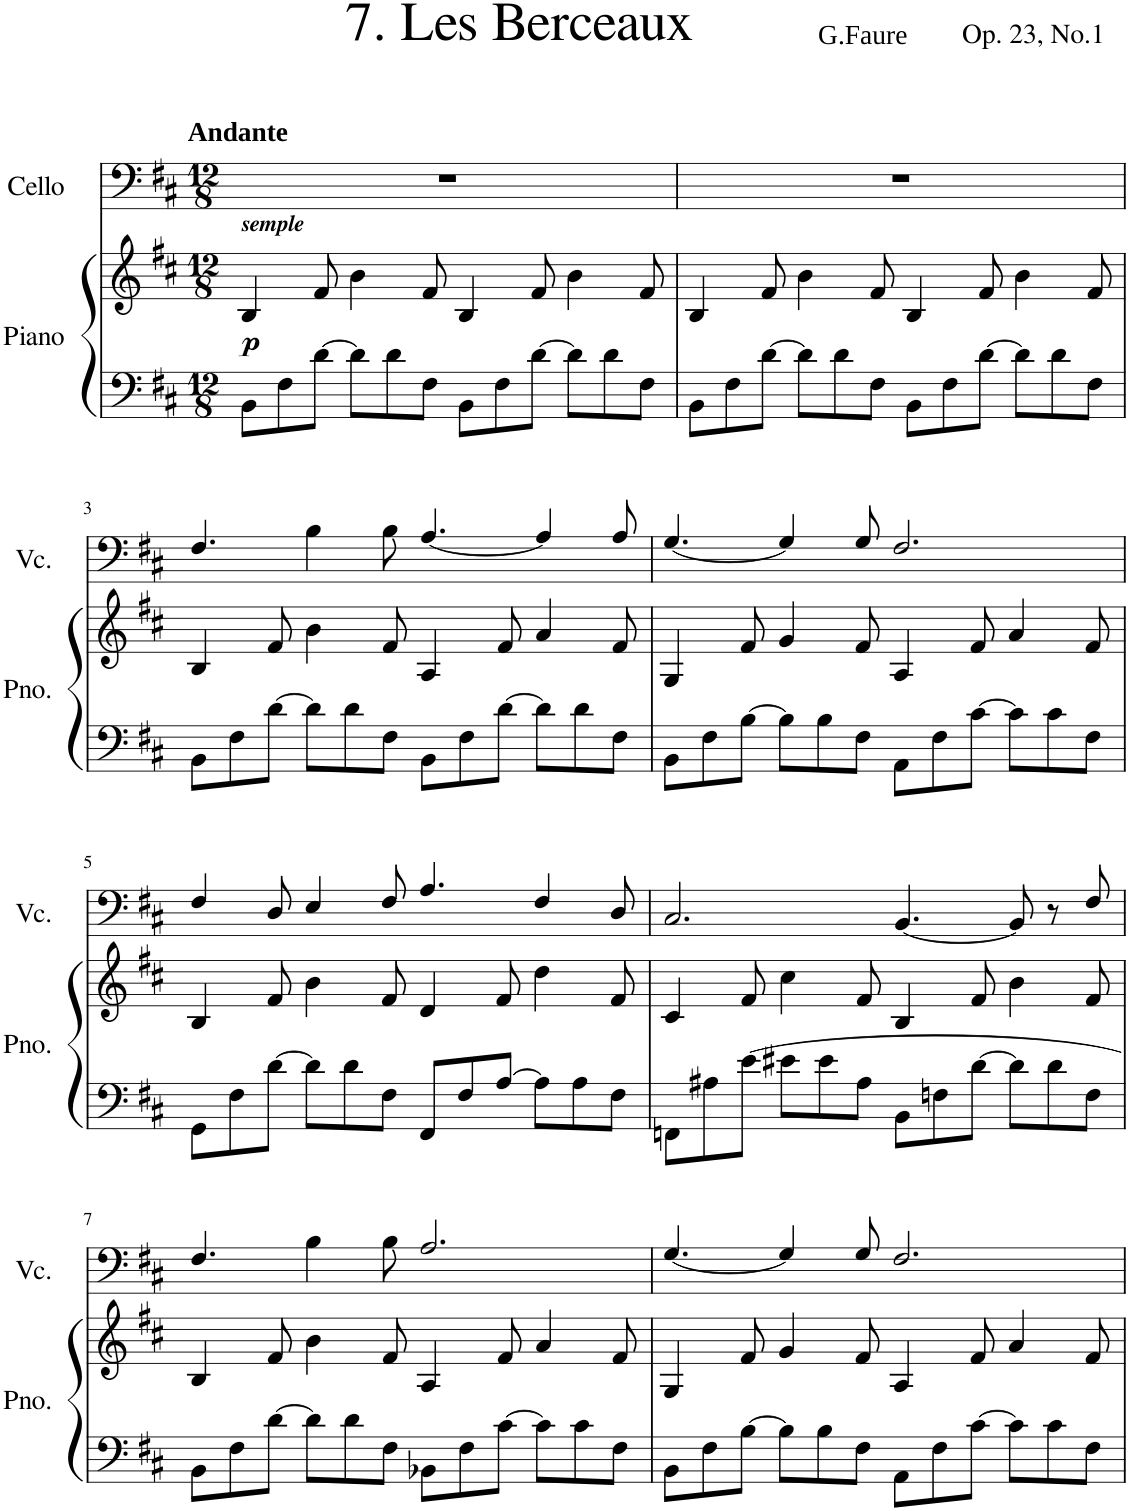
**kern	**kern	**dynam	**kern
*part2	*part2	*part2	*part1
*staff3	*staff2	*staff2/3	*staff1
*I"Piano	*	*	*I"Cello
*I'Pno.	*	*	*
*clefF4	*clefG2	*	*clefF4
*k[f#c#]	*k[f#c#]	*	*k[f#c#]
*D:	*D:	*	*D:
*M12/8	*M12/8	*	*M12/8
=1	=1	=1	=1
!	!	!	!LO:TX:a:B:t=Andante
!	!LO:TX:a:Bi:t=semple	!	!
!	!	!LO:DY:b	!
8BB\L	4B/	p	1.r
8F#\	.	.	.
[8d\J	8f#/	.	.
8d\L]	4b\	.	.
8d\	.	.	.
8F#\J	8f#/	.	.
8BB\L	4B/	.	.
8F#\	.	.	.
[8d\J	8f#/	.	.
8d\L]	4b\	.	.
8d\	.	.	.
8F#\J	8f#/	.	.
=2	=2	=2	=2
8BB\L	4B/	.	1.r
8F#\	.	.	.
[8d\J	8f#/	.	.
8d\L]	4b\	.	.
8d\	.	.	.
8F#\J	8f#/	.	.
8BB\L	4B/	.	.
8F#\	.	.	.
[8d\J	8f#/	.	.
8d\L]	4b\	.	.
8d\	.	.	.
8F#\J	8f#/	.	.
!!LO:LB:g=z
=3	=3	=3	=3
8BB\L	4B/	.	4.F#/
8F#\	.	.	.
[8d\J	8f#/	.	.
8d\L]	4b\	.	4B\
8d\	.	.	.
8F#\J	8f#/	.	8B\
8BB\L	4A/	.	[4.A/
8F#\	.	.	.
[8d\J	8f#/	.	.
8d\L]	4a/	.	4A/]
8d\	.	.	.
8F#\J	8f#/	.	8A/
=4	=4	=4	=4
8BB\L	4G/	.	[4.G/
8F#\	.	.	.
[8B\J	8f#/	.	.
8B\L]	4g/	.	4G/]
8B\	.	.	.
8F#\J	8f#/	.	8G/
8AA\L	4A/	.	2.F#/
8F#\	.	.	.
[8c#\J	8f#/	.	.
8c#\L]	4a/	.	.
8c#\	.	.	.
8F#\J	8f#/	.	.
!!LO:LB:g=z
=5	=5	=5	=5
8GG\L	4B/	.	4F#/
8F#\	.	.	.
[8d\J	8f#/	.	8D/
8d\L]	4b\	.	4E/
8d\	.	.	.
8F#\J	8f#/	.	8F#/
8FF#/L	4d/	.	4.A/
8F#/	.	.	.
[8A/J	8f#/	.	.
8A\L]	4dd\	.	4F#/
8A\	.	.	.
8F#\J	8f#/	.	8D/
=6	=6	=6	=6
8FFn\L	4c#/	.	2.C#/
8A#X\	.	.	.
[8e\J	8f#/	.	.
8e#X\L	4cc#\	.	.
8e#\	.	.	.
8A#\J	8f#/	.	.
8BB\L	4B/	.	[4.BB/
8Fn\	.	.	.
[8d\J	8f#/	.	.
8d\L]	4b\	.	8BB/]
8d\	.	.	8r
8F\J	8f#/	.	8F#/
!!LO:LB:g=z
=7	=7	=7	=7
8BB\L	4B/	.	4.F#/
8F#\	.	.	.
[8d\J	8f#/	.	.
8d\L]	4b\	.	4B\
8d\	.	.	.
8F#\J	8f#/	.	8B\
8BB-X\L	4A/	.	2.A/
8F#\	.	.	.
[8c#\J	8f#/	.	.
8c#\L]	4a/	.	.
8c#\	.	.	.
8F#\J	8f#/	.	.
=8	=8	=8	=8
8BB\L	4G/	.	[4.G/
8F#\	.	.	.
[8B\J	8f#/	.	.
8B\L]	4g/	.	4G/]
8B\	.	.	.
8F#\J	8f#/	.	8G/
8AA\L	4A/	.	2.F#/
8F#\	.	.	.
[8c#\J	8f#/	.	.
8c#\L]	4a/	.	.
8c#\	.	.	.
8F#\J	8f#/	.	.
=	=	=	=
*-	*-	*-	*-
